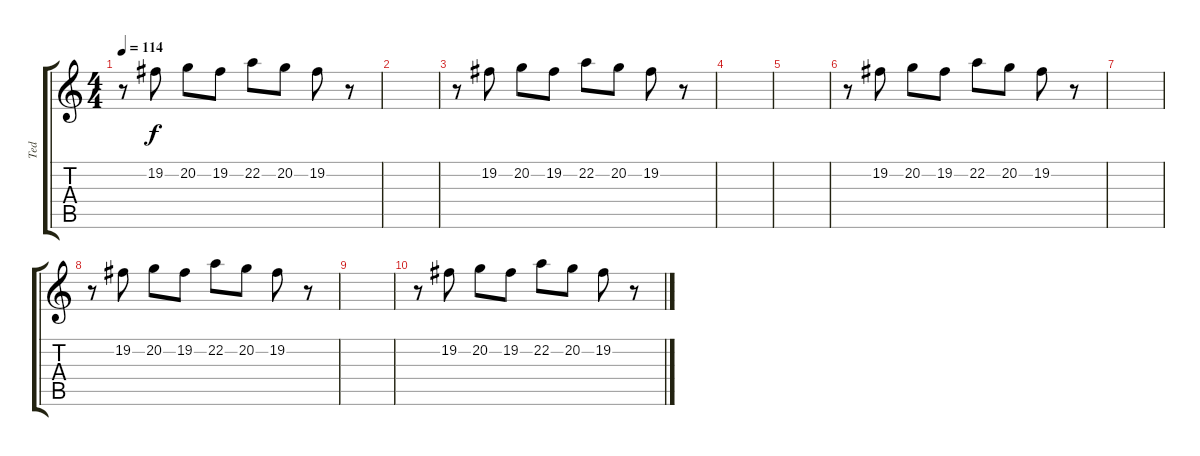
\track ("Ted" "Ted") {instrument brightacousticpiano}
\staff {score tabs}
\tuning (E4 B3 G3 D3 A2 E2) {hide}
\ts (4 4)
\tempo 114
\clef g2
\ks c
r.8{dy f} 19.2.8{instrument acousticgrandpiano} 20.2.8 19.2.8 22.2.8 20.2.8 19.2.8 r.8 |
|
r.8 19.2.8{instrument acousticgrandpiano} 20.2.8 19.2.8 22.2.8 20.2.8 19.2.8 r.8 |
|
|
r.8 19.2.8{instrument acousticgrandpiano} 20.2.8 19.2.8 22.2.8 20.2.8 19.2.8 r.8 |
|
r.8 19.2.8{instrument acousticgrandpiano} 20.2.8 19.2.8 22.2.8 20.2.8 19.2.8 r.8 |
|
r.8 19.2.8{instrument acousticgrandpiano} 20.2.8 19.2.8 22.2.8 20.2.8 19.2.8 r.8
